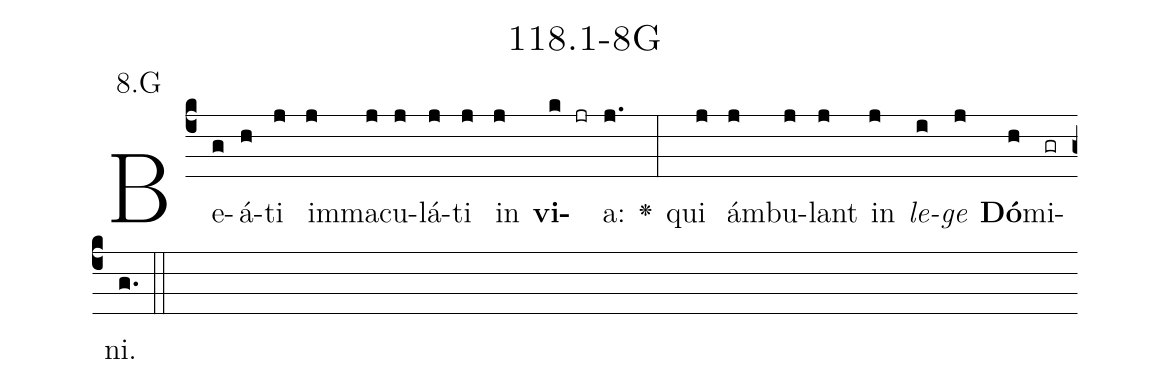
name: 118.1-8G;
annotation: 8.G;
%%
(c4)Be(g)á(h)ti(j) im(j)ma(j)cu(j)lá(j)ti(j) in(j) <b>vi</b>(k jr)a:(j.) <v>\greheightstar</v>(:) qui(j) ám(j)bu(j)lant(j) in(j) <i>le</i>(i)<i>ge</i>(j) <b>Dó</b>(h)mi(gr)ni.(g.) (::)


%E(j) u(j) o(i) u(j) a(h) e.(g.) (::)
